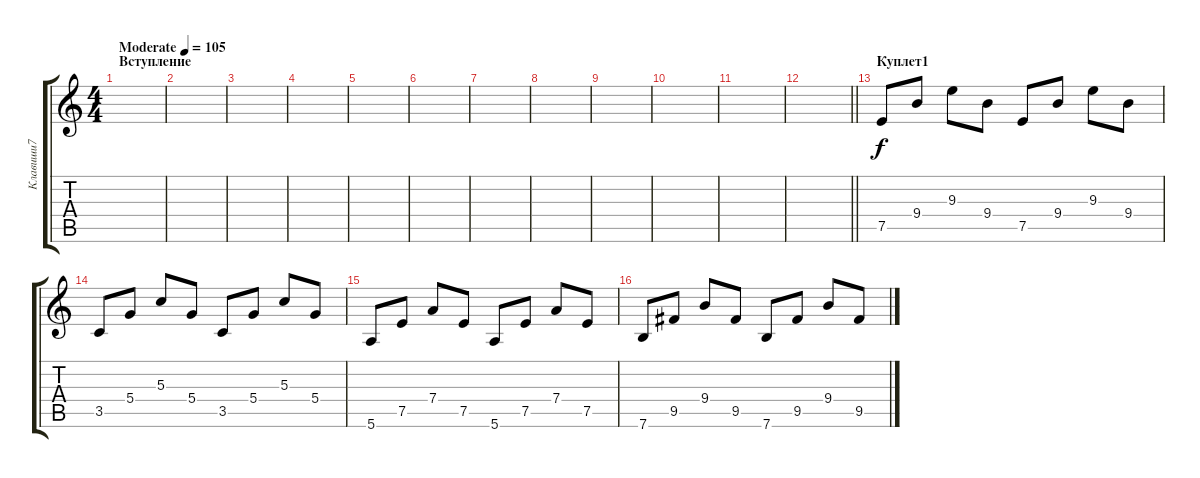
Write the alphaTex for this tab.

\track ("Клавиши7" "Клавиши7") {instrument contrabass}
\staff {score tabs}
\tuning (E4 B3 G3 D3 A2 E2) {hide}
\ts (4 4)
\section ("" "Вступление")
\tempo (105 "Moderate")
\clef g2
\ks c
|
|
|
|
|
|
|
|
|
|
|
\barLineRight lightlight
|
\section ("" "Куплет1")
7.5.8 9.4.8 9.3.8 9.4.8 7.5.8 9.4.8 9.3.8 9.4.8 |
3.5.8 5.4.8 5.3.8 5.4.8 3.5.8 5.4.8 5.3.8 5.4.8 |
5.6.8 7.5.8 7.4.8 7.5.8 5.6.8 7.5.8 7.4.8 7.5.8 |
7.6.8 9.5.8 9.4.8 9.5.8 7.6.8 9.5.8 9.4.8 9.5.8
